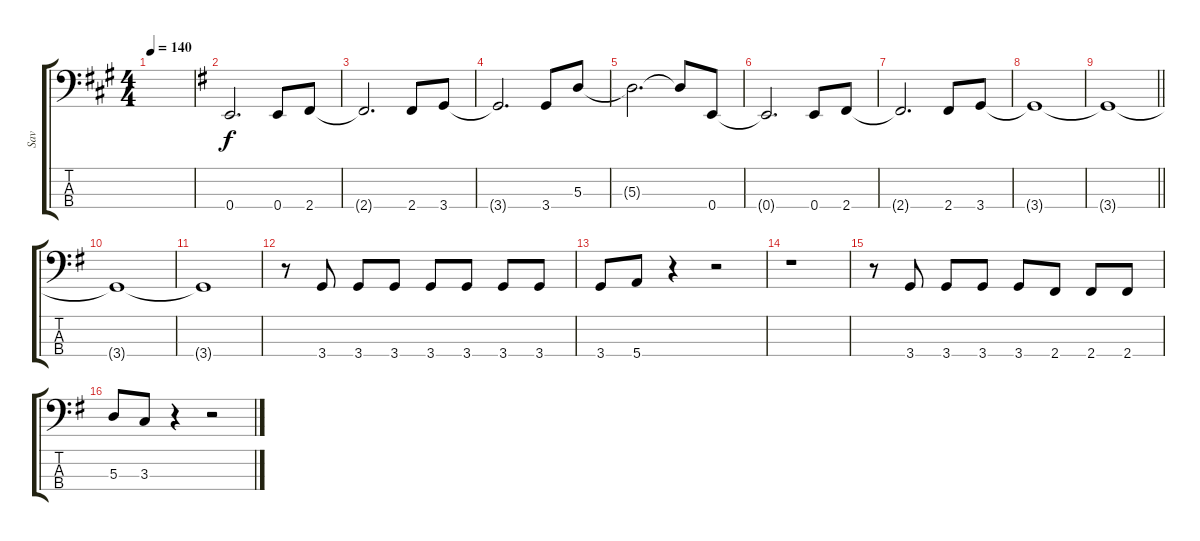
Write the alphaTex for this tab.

\track ("Sav" "Sav") {instrument electricbasspick}
\staff {score tabs}
\tuning (G2 D2 A1 E1) {hide}
\ts (4 4)
\tempo 140
\clef f4
\ks a
|
\ks g
0.4.2{d} 0.4.8 2.4.8 |
2.4{t}.2{d} 2.4.8 3.4.8 |
3.4{t}.2{d} 3.4.8 5.3.8 |
5.3{t}.2{d} 5.3{t}.8 0.4.8 |
0.4{t}.2{d} 0.4.8 2.4.8 |
2.4{t}.2{d} 2.4.8 3.4.8 |
3.4{t}.1 |
\barLineRight lightlight
3.4{t}.1 |
3.4{t}.1 |
3.4{t}.1 |
r.8 3.4.8 3.4.8 3.4.8 3.4.8 3.4.8 3.4.8 3.4.8 |
3.4.8 5.4.8 r.4 r.2 |
r.1 |
r.8 3.4.8 3.4.8 3.4.8 3.4.8 2.4.8 2.4.8 2.4.8 |
5.3.8 3.3.8 r.4 r.2
